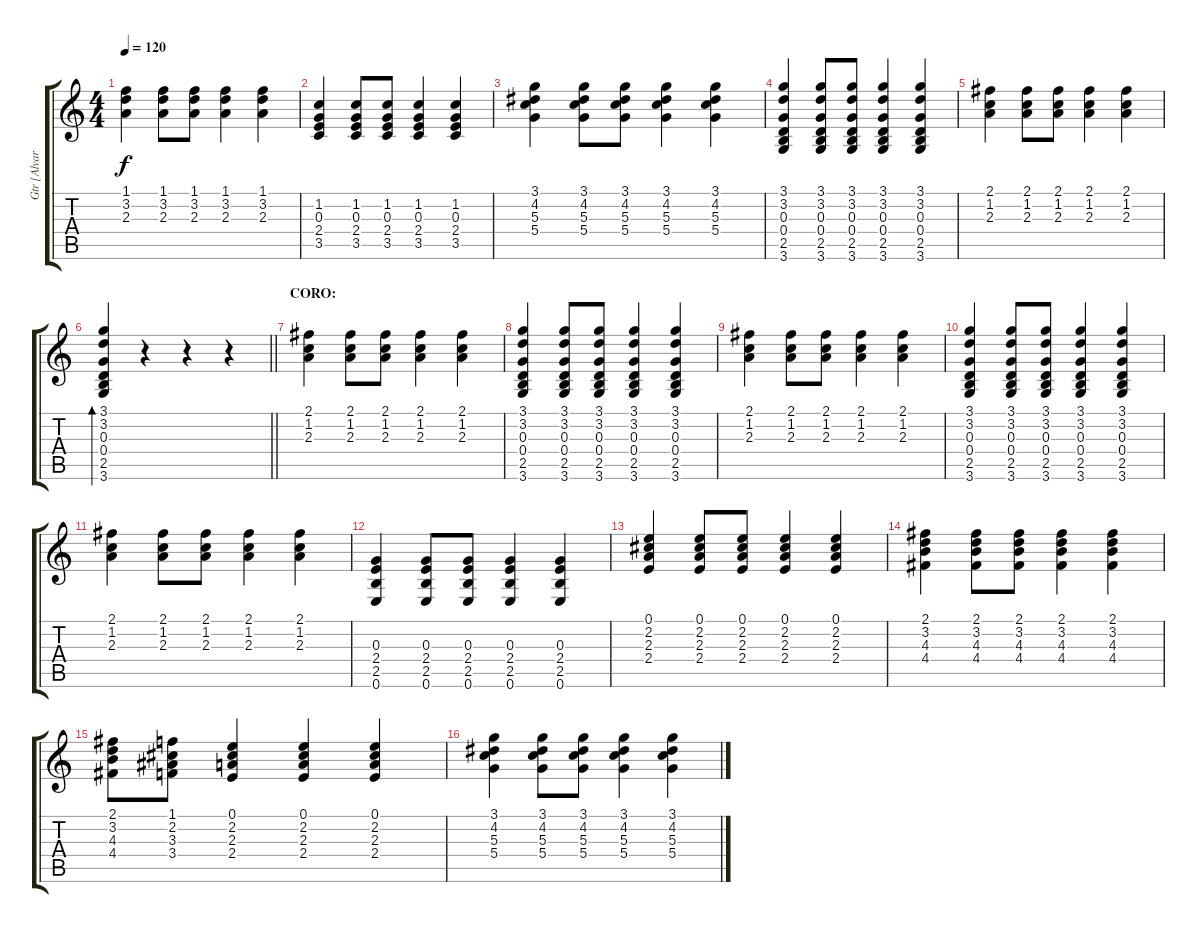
\track ("Gtr [Alvaro López]" "Gtr [Alvar") {instrument acousticguitarsteel}
\staff {score tabs}
\tuning (E4 B3 G3 D3 A2 E2) {hide}
\ts (4 4)
\tempo 120
\clef g2
\ks c
(1.1 3.2 2.3).4{dy f} (1.1 3.2 2.3).8 (1.1 3.2 2.3).8 (1.1 3.2 2.3).4 (1.1 3.2 2.3).4 |
(1.2 0.3 2.4 3.5).4 (1.2 0.3 2.4 3.5).8 (1.2 0.3 2.4 3.5).8 (1.2 0.3 2.4 3.5).4 (1.2 0.3 2.4 3.5).4 |
(3.1 4.2 5.3 5.4).4 (3.1 4.2 5.3 5.4).8 (3.1 4.2 5.3 5.4).8 (3.1 4.2 5.3 5.4).4 (3.1 4.2 5.3 5.4).4 |
(3.1 3.2 0.3 0.4 2.5 3.6).4 (3.1 3.2 0.3 0.4 2.5 3.6).8 (3.1 3.2 0.3 0.4 2.5 3.6).8 (3.1 3.2 0.3 0.4 2.5 3.6).4 (3.1 3.2 0.3 0.4 2.5 3.6).4 |
(2.1 1.2 2.3).4 (2.1 1.2 2.3).8 (2.1 1.2 2.3).8 (2.1 1.2 2.3).4 (2.1 1.2 2.3).4 |
\barLineRight lightlight
(3.1 3.2 0.3 0.4 2.5 3.6).4{bd 60} r.4 r.4 r.4 |
\section ("" "CORO:")
(2.1 1.2 2.3).4 (2.1 1.2 2.3).8 (2.1 1.2 2.3).8 (2.1 1.2 2.3).4 (2.1 1.2 2.3).4 |
(3.1 3.2 0.3 0.4 2.5 3.6).4 (3.1 3.2 0.3 0.4 2.5 3.6).8 (3.1 3.2 0.3 0.4 2.5 3.6).8 (3.1 3.2 0.3 0.4 2.5 3.6).4 (3.1 3.2 0.3 0.4 2.5 3.6).4 |
(2.1 1.2 2.3).4 (2.1 1.2 2.3).8 (2.1 1.2 2.3).8 (2.1 1.2 2.3).4 (2.1 1.2 2.3).4 |
(3.1 3.2 0.3 0.4 2.5 3.6).4 (3.1 3.2 0.3 0.4 2.5 3.6).8 (3.1 3.2 0.3 0.4 2.5 3.6).8 (3.1 3.2 0.3 0.4 2.5 3.6).4 (3.1 3.2 0.3 0.4 2.5 3.6).4 |
(2.1 1.2 2.3).4 (2.1 1.2 2.3).8 (2.1 1.2 2.3).8 (2.1 1.2 2.3).4 (2.1 1.2 2.3).4 |
(0.3 2.4 2.5 0.6).4 (0.3 2.4 2.5 0.6).8 (0.3 2.4 2.5 0.6).8 (0.3 2.4 2.5 0.6).4 (0.3 2.4 2.5 0.6).4 |
(0.1 2.2 2.3 2.4).4 (0.1 2.2 2.3 2.4).8 (0.1 2.2 2.3 2.4).8 (0.1 2.2 2.3 2.4).4 (0.1 2.2 2.3 2.4).4 |
(2.1 3.2 4.3 4.4).4 (2.1 3.2 4.3 4.4).8 (2.1 3.2 4.3 4.4).8 (2.1 3.2 4.3 4.4).4 (2.1 3.2 4.3 4.4).4 |
(2.1 3.2 4.3 4.4).8 (1.1 2.2 3.3 3.4).8 (0.1 2.2 2.3 2.4).4 (0.1 2.2 2.3 2.4).4 (0.1 2.2 2.3 2.4).4 |
(3.1 4.2 5.3 5.4).4 (3.1 4.2 5.3 5.4).8 (3.1 4.2 5.3 5.4).8 (3.1 4.2 5.3 5.4).4 (3.1 4.2 5.3 5.4).4
